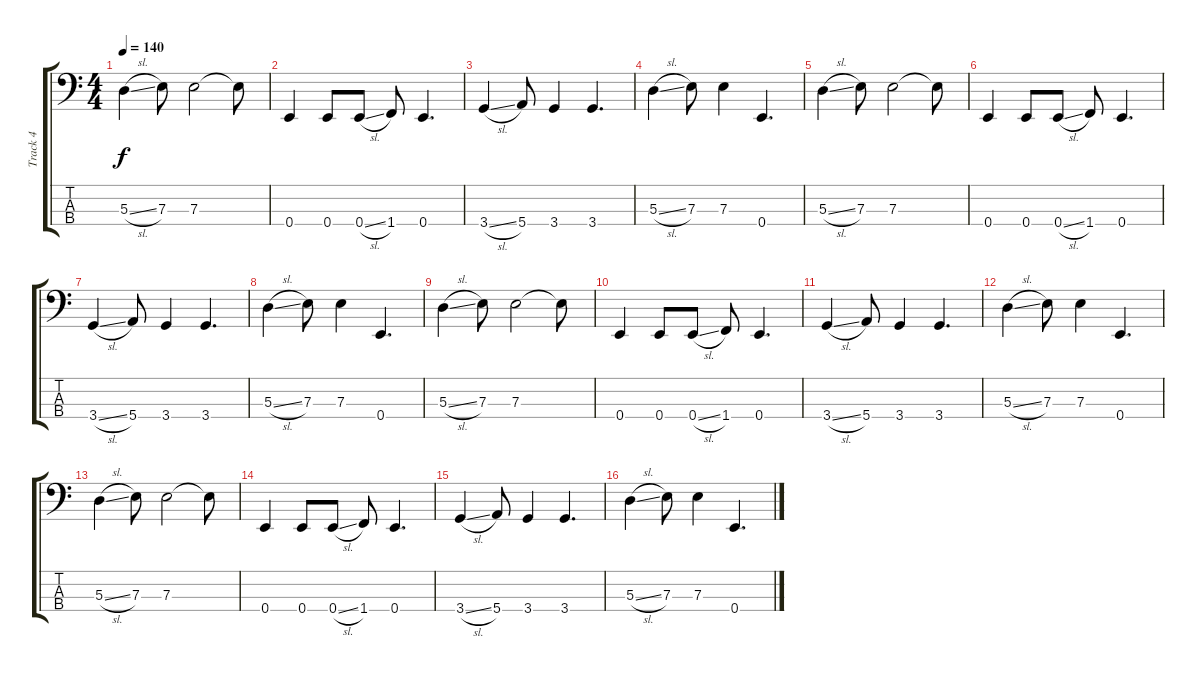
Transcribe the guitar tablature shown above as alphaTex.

\track ("Track 4" "Track 4") {instrument electricbassfinger}
\staff {score tabs}
\tuning (G2 D2 A1 E1) {hide}
\ts (4 4)
\tempo 140
\clef f4
\ks c
5.3{sl}.4{dy f} 7.3.8 7.3.2 7.3{t}.8 |
0.4.4 0.4.8 0.4{sl}.8 1.4.8 0.4.4{d} |
3.4{sl}.4 5.4.8 3.4.4 3.4.4{d} |
5.3{sl}.4 7.3.8 7.3.4 0.4.4{d} |
5.3{sl}.4 7.3.8 7.3.2 7.3{t}.8 |
0.4.4 0.4.8 0.4{sl}.8 1.4.8 0.4.4{d} |
3.4{sl}.4 5.4.8 3.4.4 3.4.4{d} |
5.3{sl}.4 7.3.8 7.3.4 0.4.4{d} |
5.3{sl}.4 7.3.8 7.3.2 7.3{t}.8 |
0.4.4 0.4.8 0.4{sl}.8 1.4.8 0.4.4{d} |
3.4{sl}.4 5.4.8 3.4.4 3.4.4{d} |
5.3{sl}.4 7.3.8 7.3.4 0.4.4{d} |
5.3{sl}.4 7.3.8 7.3.2 7.3{t}.8 |
0.4.4 0.4.8 0.4{sl}.8 1.4.8 0.4.4{d} |
3.4{sl}.4 5.4.8 3.4.4 3.4.4{d} |
5.3{sl}.4 7.3.8 7.3.4 0.4.4{d}
